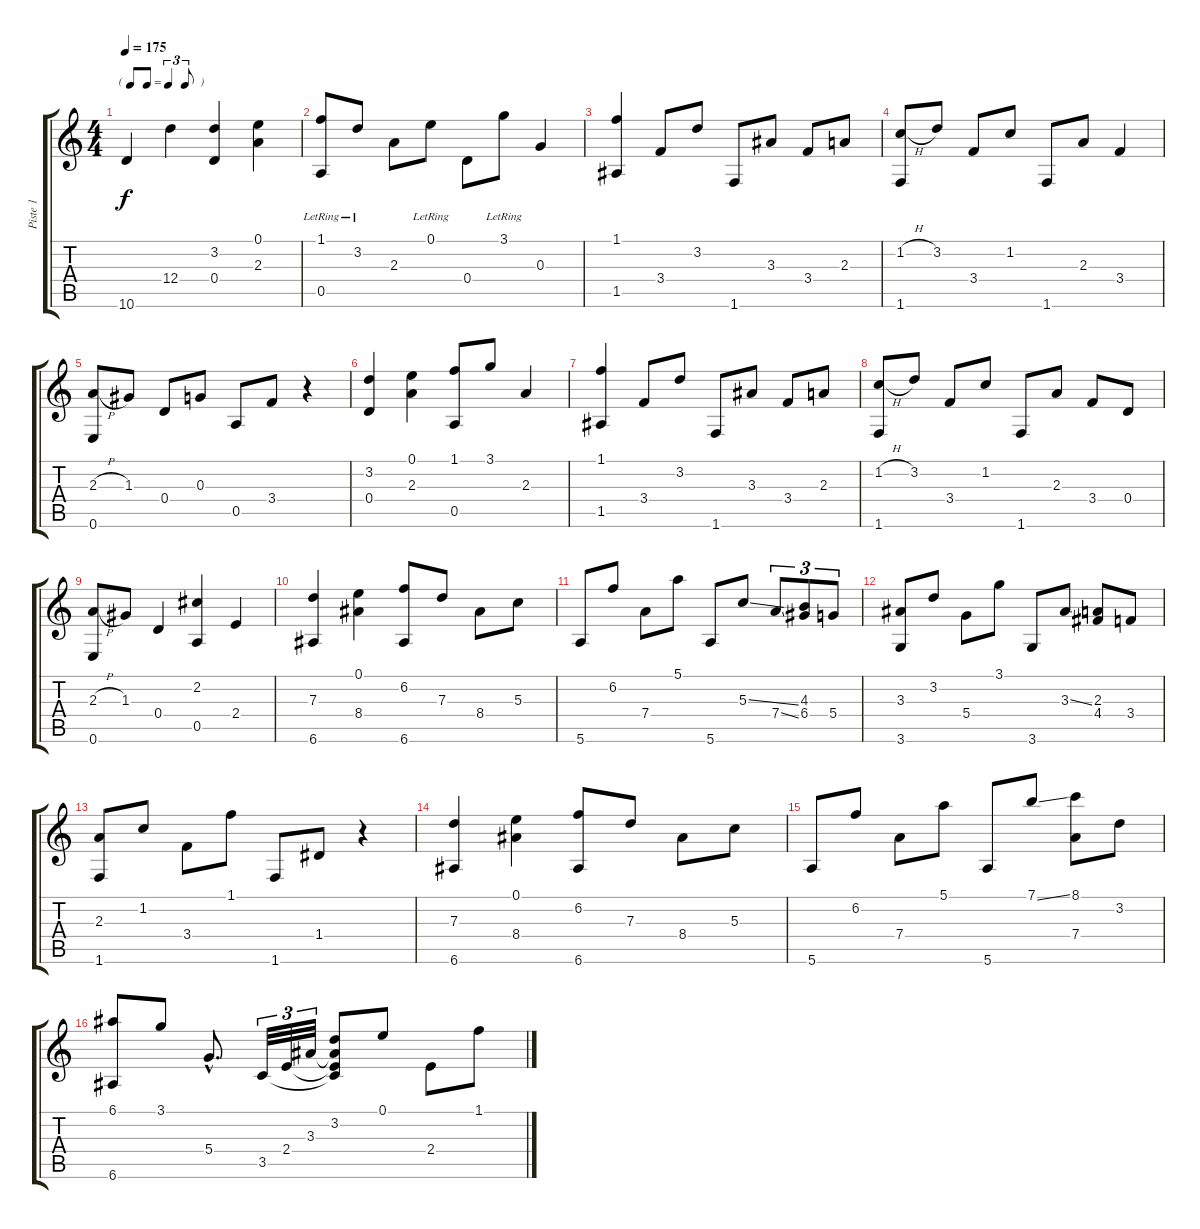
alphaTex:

\track ("Piste 1" "Piste 1") {instrument electricguitarjazz}
\staff {score tabs}
\tuning (E4 B3 G3 D3 A2 E2) {hide}
\ts (4 4)
\tf triplet8th
\tempo 175
\clef g2
\ks c
10.6.4{dy f} 12.4.4 (3.2 0.4).4 (0.1 2.3).4 |
(1.1{lr} 0.5).8 3.2{lr}.8 2.3.8 0.1{lr}.8 0.4.8 3.1{lr}.8 0.3.4 |
(1.1 1.5).4 3.4.8 3.2.8 1.6.8 3.3.8 3.4.8 2.3.8 |
(1.2{h} 1.6).8 3.2.8 3.4.8 1.2.8 1.6.8 2.3.8 3.4.4 |
(2.3{h} 0.6).8 1.3.8 0.4.8 0.3.8 0.5.8 3.4.8 r.4 |
(3.2 0.4).4 (0.1 2.3).4 (1.1 0.5).8 3.1.8 2.3.4 |
(1.1 1.5).4 3.4.8 3.2.8 1.6.8 3.3.8 3.4.8 2.3.8 |
(1.2{h} 1.6).8 3.2.8 3.4.8 1.2.8 1.6.8 2.3.8 3.4.8 0.4.8 |
(2.3{h} 0.6).8 1.3.8 0.4.4 (2.2 0.5).4 2.4.4 |
(7.3 6.6).4 (0.1 8.4).4 (6.2 6.6).8 7.3.8 8.4.8 5.3.8 |
5.6.8 6.2.8 7.4.8 5.1.8 5.6.8 5.3{ss}.8 7.4{ss}.8{tu (3 2)} (4.3 6.4).8{tu (3 2)} 5.4.8{tu (3 2)} |
(3.3 3.6).8 3.2.8 5.4.8 3.1.8 3.6.8 3.3{ss}.8 (2.3 4.4).8 3.4.8 |
(2.3 1.6).8 1.2.8 3.4.8 1.1.8 1.6.8 1.4.8 r.4 |
(7.3 6.6).4 (0.1 8.4).4 (6.2 6.6).8 7.3.8 8.4.8 5.3.8 |
5.6.8 6.2.8 7.4.8 5.1.8 5.6.8 7.1{ss}.8 (8.1 7.4).8 3.2.8 |
(6.1 6.6).8 3.1.8 5.4{hac}.8{d} 3.5.32{tu (3 2)} 2.4.32{tu (3 2)} 3.3.32{tu (3 2)} (3.2 3.3{t} 2.4{t} 3.5{t}).8 0.1.8 2.4.8 1.1.8
